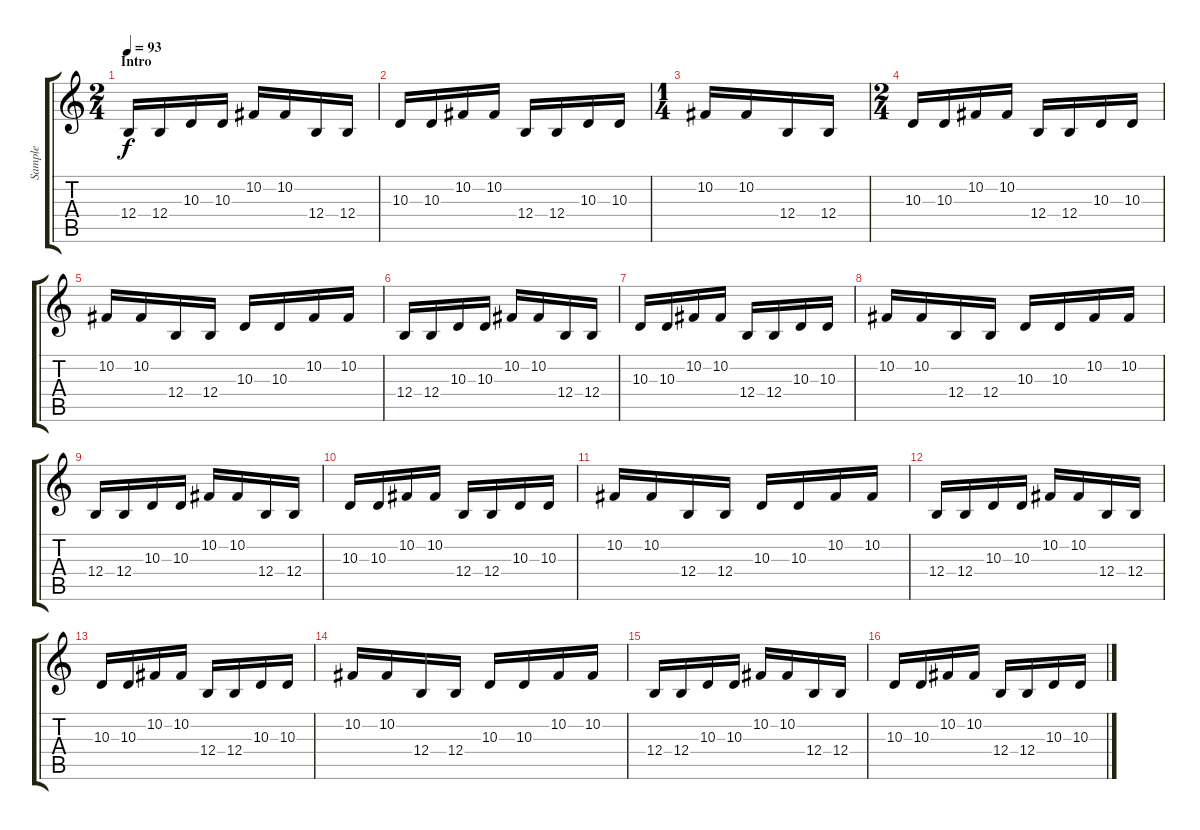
\track ("Sample" "Sample") {instrument lead8bassandlead}
\staff {score tabs}
\tuning (Db4 Ab3 E3 B2 Gb2 B1) {hide}
\ts (2 4)
\section ("" "Intro")
\tempo 93
\clef g2
\ks c
12.4.16{dy f volume 2 instrument lead8bassandlead} 12.4.16 10.3.16 10.3.16 10.2.16{volume 4} 10.2.16 12.4.16 12.4.16 |
10.3.16{volume 6} 10.3.16 10.2.16 10.2.16 12.4.16{volume 8} 12.4.16 10.3.16 10.3.16 |
\ts (1 4)
10.2.16{volume 10} 10.2.16 12.4.16 12.4.16 |
\ts (2 4)
10.3.16{volume 12} 10.3.16 10.2.16 10.2.16 12.4.16{volume 14} 12.4.16 10.3.16 10.3.16 |
10.2.16{volume 14} 10.2.16 12.4.16 12.4.16 10.3.16 10.3.16 10.2.16 10.2.16 |
12.4.16{volume 13} 12.4.16 10.3.16 10.3.16 10.2.16 10.2.16 12.4.16 12.4.16 |
10.3.16 10.3.16 10.2.16 10.2.16 12.4.16 12.4.16 10.3.16 10.3.16 |
10.2.16 10.2.16 12.4.16 12.4.16 10.3.16 10.3.16 10.2.16 10.2.16 |
12.4.16 12.4.16 10.3.16 10.3.16 10.2.16 10.2.16 12.4.16 12.4.16 |
10.3.16 10.3.16 10.2.16 10.2.16 12.4.16 12.4.16 10.3.16 10.3.16 |
10.2.16 10.2.16 12.4.16 12.4.16 10.3.16 10.3.16 10.2.16 10.2.16 |
12.4.16 12.4.16 10.3.16 10.3.16 10.2.16 10.2.16 12.4.16 12.4.16 |
10.3.16 10.3.16 10.2.16 10.2.16 12.4.16 12.4.16 10.3.16 10.3.16 |
10.2.16 10.2.16 12.4.16 12.4.16 10.3.16 10.3.16 10.2.16 10.2.16 |
12.4.16 12.4.16 10.3.16 10.3.16 10.2.16 10.2.16 12.4.16 12.4.16 |
10.3.16 10.3.16 10.2.16 10.2.16 12.4.16 12.4.16 10.3.16 10.3.16
